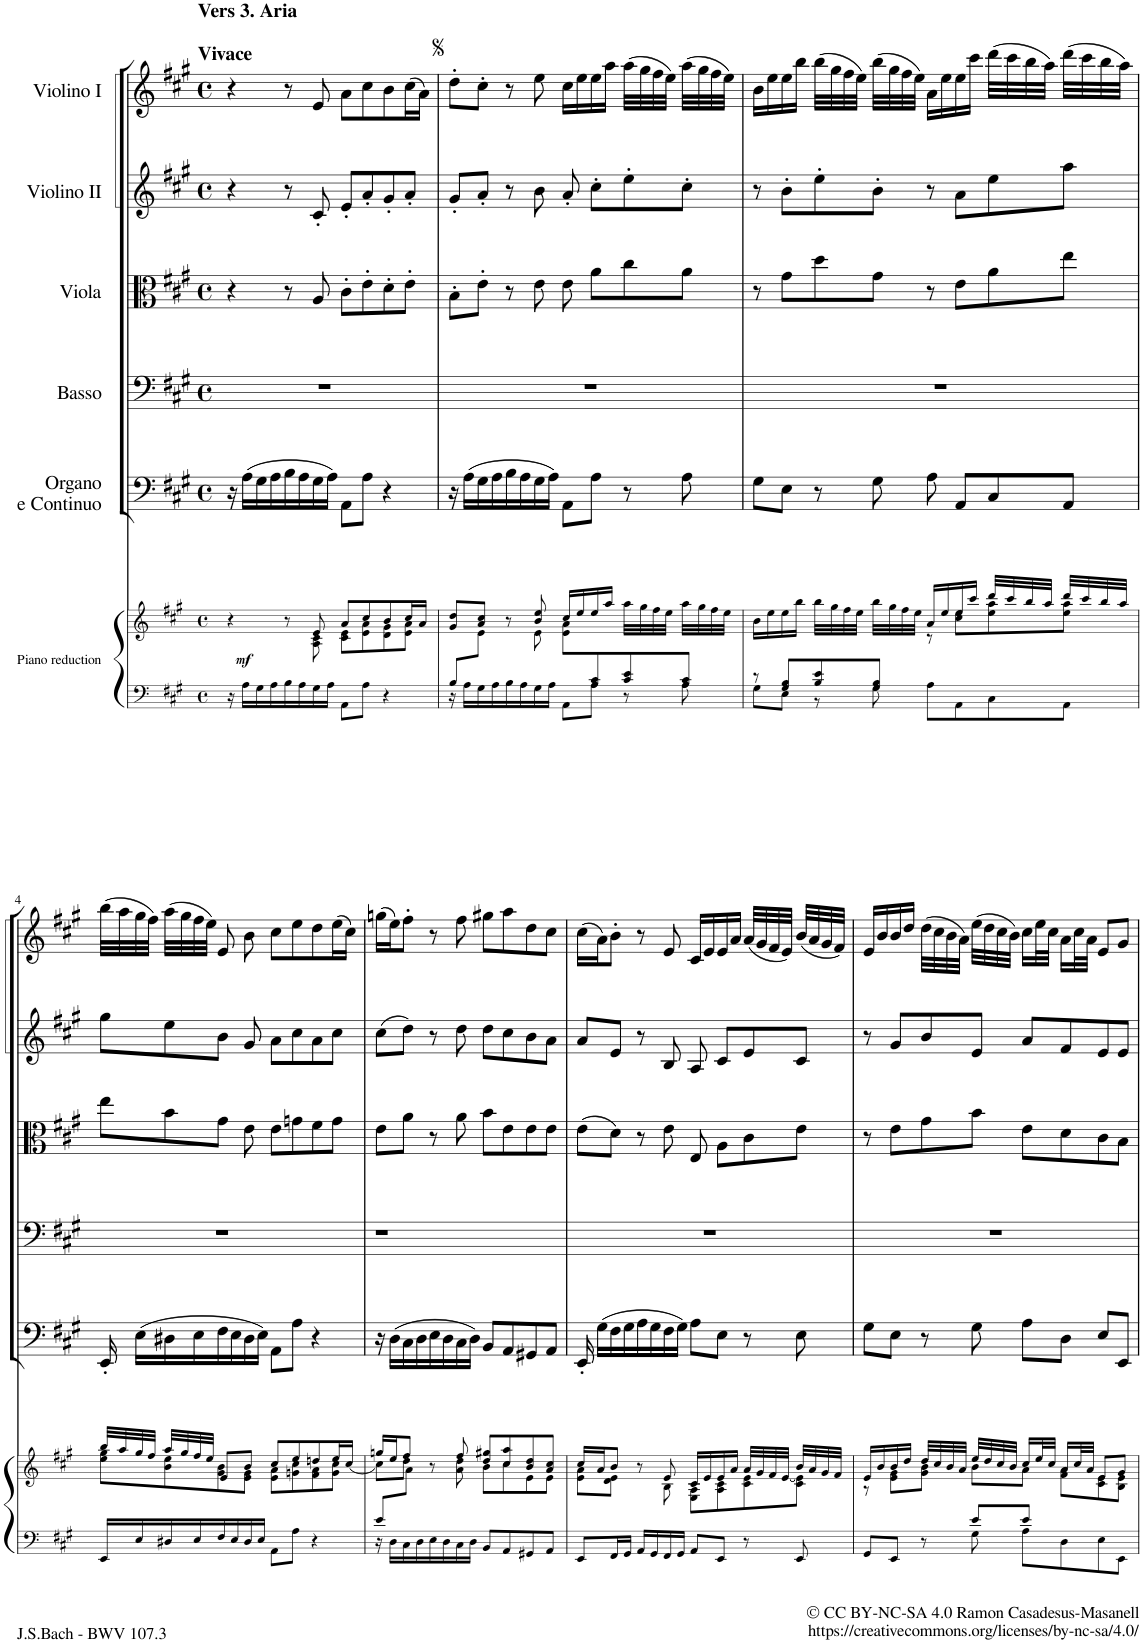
**kern	**kern	**dynam	**kern	**kern	**kern	**kern	**kern
*part6	*part6	*part6	*part5	*part4	*part3	*part2	*part1
*staff7	*staff6	*staff6/7	*staff5	*staff4	*staff3	*staff2	*staff1
*I"Piano reduction	*	*	*I"Organo e Continuo	*I"Basso	*I"Viola	*I"Violino II	*I"Violino I
*I'Pno	*	*	*	*	*I'Vla	*I'Vln	*I'Vln
*stria5	*stria5	*	*	*	*	*	*
*clefF4	*clefG2	*	*clefF4	*clefF4	*clefC3	*clefG2	*clefG2
*k[f#c#g#]	*k[f#c#g#]	*	*k[f#c#g#]	*k[f#c#g#]	*k[f#c#g#]	*k[f#c#g#]	*k[f#c#g#]
*M4/4	*M4/4	*	*M4/4	*M4/4	*M4/4	*M4/4	*M4/4
*met(c)	*met(c)	*	*met(c)	*met(c)	*met(c)	*met(c)	*met(c)
=1	=1	=1	=1	=1	=1	=1	=1
*	*^	*	*	*	*	*	*
*	*	*^	*	*	*	*	*	*
!	!	!	!	!	!	!	!	!	!LO:TX:a:B:t=Vers 3. Aria
!	!	!	!	!	!	!	!	!	!LO:TX:a:t=Vivace
16r	4r	4ryy	16ryy	.	16r	1r	4r	4r	4r
!	!	!	!	!LO:DY:b	!	!	!	!	!
16A\LL	.	.	2...ryy	mf	(16A\LL	.	.	.	.
16G#\	.	.	.	.	16G#\	.	.	.	.
16A\	.	.	.	.	16A\	.	.	.	.
16B\	8r	8ryy	.	.	16B\	.	8r	8r	8r
16A\	.	.	.	.	16A\	.	.	.	.
16G#\	8e/	8A\ 8c#\	.	.	16G#\	.	8A/	8c#'/	8e/
16A\JJ	.	.	.	.	16A\JJ)	.	.	.	.
8AA\L	8a/L	8c#\ 8e\L	.	.	8AA\L	.	8c#'\L	8e'/L	8a\L
8A\J	8cc#/	8e\ 8a\	.	.	8A\J	.	8e'\	8a'/	8cc#\
4r	8b/	8d\ 8g#\	.	.	4r	.	8d'\	8g#'/	8b\
.	16cc#/L	8e\ 8a\J	.	.	.	.	8e'\J	8a'/J	(16cc#\L
.	16a/JJ	.	.	.	.	.	.	.	16a\JJ)
*	*	*v	*v	*	*	*	*	*	*
=2	=2	=2	=2	=2	=2	=2	=2	=2
*^	*	*	*	*	*	*	*	*
8B/L	16r	8g#/ 8dd/L	8ryy	.	16r	1r	8B'\L	8g#'/L	8dd'\L
.	16A\LL	.	.	.	(16A\LL	.	.	.	.
2ryy	16G#\	8a/ 8cc#/J	8e\J	.	16G#\	.	8e'\J	8a'/J	8cc#'\J
.	16A\	.	.	.	16A\	.	.	.	.
.	16B\	8r	8ryy	.	16B\	.	8r	8r	8r
.	16A\	.	.	.	16A\	.	.	.	.
.	16G#\	8b/ 8ee/	8e\	.	16G#\	.	8e\	8b\	8ee\
.	16A\JJ	.	.	.	16A\JJ)	.	.	.	.
.	8AA\L	16cc#/LL	8e\ 8a\L	.	8AA\L	.	8e\	8a'/	16cc#\LL
.	.	16ee/	.	.	.	.	.	.	16ee\
8A/ 8c#/	8A\J	16ee/	4.ryy	.	8A\J	.	8a\L	8cc#'\L	16ee\
.	.	16aa/JJ	.	.	.	.	.	.	16aa\JJ
8c#/ 8e/	8r	32aa\LLL	.	.	8r	.	8cc#\	8ee'\	(32aa\LLL
.	.	32gg#\	.	.	.	.	.	.	32gg#\
.	.	32ff#\	.	.	.	.	.	.	32ff#\
.	.	32ee\JJJ	.	.	.	.	.	.	32ee\JJJ)
8A/ 8c#/J	8A\	32aa\LLL	.	.	8A\	.	8a\J	8cc#'\J	(32aa\LLL
.	.	32gg#\	.	.	.	.	.	.	32gg#\
.	.	32ff#\	.	.	.	.	.	.	32ff#\
.	.	32ee\JJJ	.	.	.	.	.	.	32ee\JJJ)
=3	=3	=3	=3	=3	=3	=3	=3	=3	=3
8r	8G#\L	16b\LL	2ryy	.	8G#\L	1r	8r	8r	16b\LL
.	.	16ee\	.	.	.	.	.	.	16ee\
8G#/ 8B/L	8E\J	16ee\	.	.	8E\J	.	8g#\L	8b'\L	16ee\
.	.	16bb\JJ	.	.	.	.	.	.	16bb\JJ
8B/ 8e/	8r	32bb\LLL	.	.	8r	.	8dd\	8ee'\	(32bb\LLL
.	.	32gg#\	.	.	.	.	.	.	32gg#\
.	.	32ff#\	.	.	.	.	.	.	32ff#\
.	.	32ee\JJJ	.	.	.	.	.	.	32ee\JJJ)
8G#/ 8B/J	8G#\	32bb\LLL	.	.	8G#\	.	8g#\J	8b'\J	(32bb\LLL
.	.	32gg#\	.	.	.	.	.	.	32gg#\
.	.	32ff#\	.	.	.	.	.	.	32ff#\
.	.	32ee\JJJ	.	.	.	.	.	.	32ee\JJJ)
2ryy	8A\L	16a/LL	8r	.	8A\	.	8r	8r	16a\LL
.	.	16ee/	.	.	.	.	.	.	16ee\
.	8AA\	16ee/	8cc#\ 8ee\L	.	8AA/L	.	8e\L	8a\L	16ee\
.	.	16ccc#/JJ	.	.	.	.	.	.	16ccc#\JJ
.	8C#\	32ddd/LLL	8ee\ 8aa\	.	8C#/	.	8a\	8ee\	(32ddd\LLL
.	.	32ccc#/	.	.	.	.	.	.	32ccc#\
.	.	32bb/	.	.	.	.	.	.	32bb\
.	.	32aa/JJJ	.	.	.	.	.	.	32aa\JJJ)
.	8AA\J	32ddd/LLL	8ee\ 8aa\J	.	8AA/J	.	8ee\J	8aa\J	(32ddd\LLL
.	.	32ccc#/	.	.	.	.	.	.	32ccc#\
.	.	32bb/	.	.	.	.	.	.	32bb\
.	.	32aa/JJJ	.	.	.	.	.	.	32aa\JJJ)
*v	*v	*	*	*	*	*	*	*	*
!!LO:LB:g=z
=4	=4	=4	=4	=4	=4	=4	=4	=4
16EE/LL	32bb/LLL	8ee\ 8gg#\L	.	16EE'/	1r	8ee\L	8gg#\L	(32bb\LLL
.	32aa/	.	.	.	.	.	.	32aa\
16E/	32gg#/	.	.	(16E\LL	.	.	.	32gg#\
.	32ff#/JJJ	.	.	.	.	.	.	32ff#\JJJ)
16D#X/	32aa/LLL	8b\ 8ee\	.	16D#X\	.	8b\	8ee\	(32aa\LLL
.	32gg#/	.	.	.	.	.	.	32gg#\
16E/	32ff#/	.	.	16E\	.	.	.	32ff#\
.	32ee/JJJ	.	.	.	.	.	.	32ee\JJJ)
16F#/	8e/L	8g#\ 8b\	.	16F#\	.	8g#\J	8b\J	8e/
16E/	.	.	.	16E\	.	.	.	.
16D#/	8b/J	8e\ 8g#\J	.	16D#\	.	8e\	8g#/	8b\
16E/JJ	.	.	.	16E\JJ)	.	.	.	.
8AA\L	8cc#/L	8e\ 8a\L	.	8AA\L	.	8e\L	8a\L	8cc#\L
8A\J	8ee/	8gn\ 8cc#\	.	8A\J	.	8gn\	8cc#\	8ee\
4r	8ddn/	8f#\ 8a\	.	4r	.	8f#\	8a\	8dd\
.	16ee/L	8g\ 8cc#\J	.	.	.	8g\J	8cc#\J	(16ee\L
.	[<16cc#/JJ	.	.	.	.	.	.	16cc#\JJ)
=5	=5	=5	=5	=5	=5	=5	=5	=5
*^	*	*^	*	*	*	*	*	*
8e/L	16r	16ggn/LL	8cc#\L]	8ryy	.	16r	1r	8e\L	(8cc#\L	(16ggn\LL
.	16D\LL	16ee/J	.	.	.	(16D\LL	.	.	.	16ee\J)
2..ryy	16C#\	8ff#/J	8dd\J	8a\J	.	16C#\	.	8a\J	8dd\J)	8ff#'\J
.	16D\	.	.	.	.	16D\	.	.	.	.
.	16E\	8r	8ryy	4ryy	.	16E\	.	8r	8r	8r
.	16D\	.	.	.	.	16D\	.	.	.	.
.	16C#\	8ff#/	8a\ 8dd\	.	.	16C#\	.	8a\	8dd\	8ff#\
.	16D\JJ	.	.	.	.	16D\JJ)	.	.	.	.
.	8BB/L	8dd/ 8gg#X/L	8b\L	2ryy	.	8BB/L	.	8b\L	8dd\L	8gg#X\L
.	8AA/	8cc#/ 8aa/	8cc#\	.	.	8AA/	.	8e\	8cc#\	8aa\
.	8GG#X/	8b/ 8dd/	8e\	.	.	8GG#X/	.	8e\	8b\	8dd\
.	8AA/J	8a/ 8cc#/J	8e\J	.	.	8AA/J	.	8e\J	8a\J	8cc#\J
*v	*v	*	*	*	*	*	*	*	*	*
*	*	*v	*v	*	*	*	*	*	*
=6	=6	=6	=6	=6	=6	=6	=6	=6
8EE/L	16cc#/LL	8e\ 8a\L	.	16EE'/	1r	(8e\L	8a/L	(16cc#\LL
.	16a/J	.	.	(16G#\LL	.	.	.	16a\J)
16FF#/L	8b/J	8d\ 8e\J	.	16F#\	.	8d\J)	8e/J	8b'\J
16GG#/JJ	.	.	.	16G#\	.	.	.	.
16AA/LL	8r	8ryy	.	16A\	.	8r	8r	8r
16GG#/	.	.	.	16G#\	.	.	.	.
16FF#/	8e/	8B\	.	16F#\	.	8e\	8B/	8e/
16GG#/JJ	.	.	.	16G#\JJ)	.	.	.	.
8AA/L	16c#/LL	8E\ 8A\L	.	8A\L	.	8E/	8A/	16c#/LL
.	16e/	.	.	.	.	.	.	16e/
8EE/J	16e/	8A\ 8c#\	.	8E\J	.	8A\L	8c#/L	16e/
.	16a/JJ	.	.	.	.	.	.	16a/JJ
8r	32a/LLL	8c#\ 8e\	.	8r	.	8c#\	8e/	(32a/LLL
.	32g#/	.	.	.	.	.	.	32g#/
.	32f#/	.	.	.	.	.	.	32f#/
.	[<32e/JJJ	.	.	.	.	.	.	32e/JJJ)
8EE/	32b/LLL	8c#\ 8e\]J	.	8E\	.	8e\J	8c#/J	(32b/LLL
.	32a/	.	.	.	.	.	.	32a/
.	32g#/	.	.	.	.	.	.	32g#/
.	32f#/JJJ	.	.	.	.	.	.	32f#/JJJ)
=7	=7	=7	=7	=7	=7	=7	=7	=7
*^	*	*	*	*	*	*	*	*
8GG#/L	4ryy	16e/LL	8r	.	8G#\L	1r	8r	8r	16e/LL
.	.	16b/	.	.	.	.	.	.	16b/
8EE/J	.	16b/	8e\ 8g#\L	.	8E\J	.	8e\L	8g#/L	16b/
.	.	16dd/JJ	.	.	.	.	.	.	16dd/JJ
8r	8ryy	32dd/LLL	8g#\ 8b\J	.	8r	.	8g#\	8b/	(32dd\LLL
.	.	32cc#/	.	.	.	.	.	.	32cc#\
.	.	32b/	.	.	.	.	.	.	32b\
.	.	32a/JJJ	.	.	.	.	.	.	32a\JJJ)
8e/L	8G#\	32ee/LLL	8b\L	.	8G#\	.	8b\J	8e/J	(32ee\LLL
.	.	32dd/	.	.	.	.	.	.	32dd\
.	.	32cc#/	.	.	.	.	.	.	32cc#\
.	.	32b/JJJ	.	.	.	.	.	.	32b\JJJ)
8e/J	8A\L	16cc#/LL	8a\J	.	8A\L	.	8e\L	8a/L	16cc#\LL
.	.	32ee/L	.	.	.	.	.	.	32ee\L
.	.	32cc#/JJJ	.	.	.	.	.	.	32cc#\JJJ
8ryy	8D\	16a/LL	8f#\ 8a\L	.	8D\J	.	8d\	8f#/	16a\LL
.	.	32cc#/L	.	.	.	.	.	.	32cc#\L
.	.	32a/JJJ	.	.	.	.	.	.	32a\JJJ
4ryy	8E\	8e/L	8c#\ 8e\	.	8E/L	.	8c#\	8e/	8e/L
.	8EE\J	8g#/J	8B\ 8e\J	.	8EE/J	.	8B\J	8e/J	8g#/J
*v	*v	*	*	*	*	*	*	*	*
*	*v	*v	*	*	*	*	*	*
=	=	=	=	=	=	=	=
*-	*-	*-	*-	*-	*-	*-	*-
